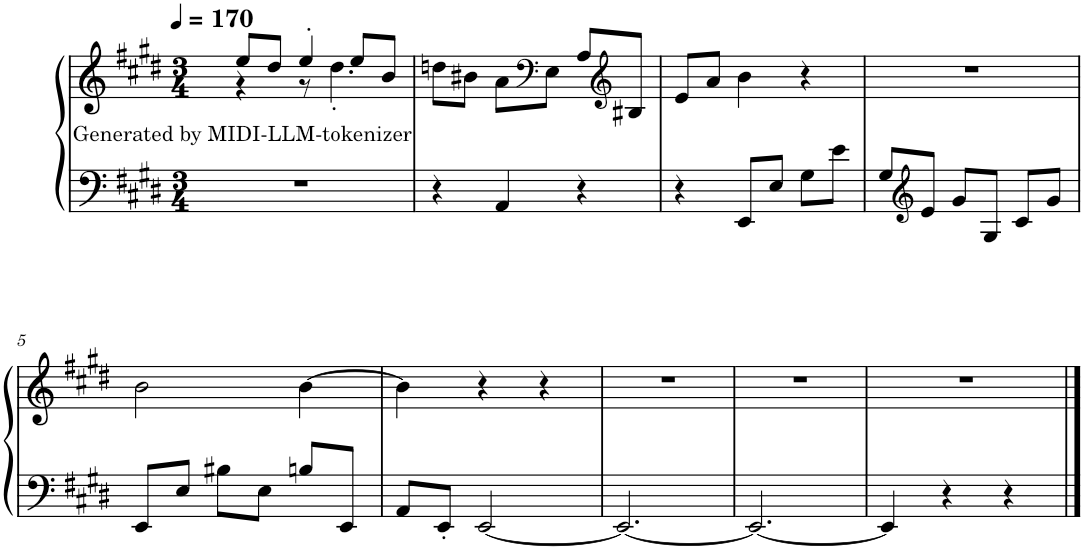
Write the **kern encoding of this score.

**kern	**kern	**text
*part1	*part1	*part1
*staff2	*staff1	*staff1
*I"Piano	*	*
*I'Pno.	*	*
*clefF4	*clefG2	*
*k[f#c#g#d#]	*k[f#c#g#d#]	*
*M3/4	*M3/4	*
*MM170	*MM170	*
=1	=1	=1
!	!	!LO:LY:b
*	*^	*
2.r	8ee/L	4r	Generated by MIDI-LLM-tokenizer
.	8dd#/J	.	.
.	4ee'/	8r	.
.	.	4.dd#'\	.
.	8ee/L	.	.
.	8b/J	.	.
*	*v	*v	*
=2	=2	=2
4r	8ddn\L	.
.	8b#X\J	.
4AA/	8a\L	.
*	*clefF4	*
.	8E\J	.
4r	8A/L	.
*	*clefG2	*
.	8B#X/J	.
=3	=3	=3
4r	8e/L	.
.	8a/J	.
8EE/L	4b\	.
8E/J	.	.
8G#\L	4r	.
8e\J	.	.
=4	=4	=4
8G#/L	2.r	.
*clefG2	*	*
8e/J	.	.
8g#/L	.	.
8G#/J	.	.
8c#/L	.	.
8g#/J	.	.
!!LO:LB:g=z
=5	=5	=5
8EE/L	2b\	.
8E/J	.	.
8B#X\L	.	.
8E\J	.	.
8Bn/L	[4b\	.
8EE/J	.	.
=6	=6	=6
8AA/L	4b\]	.
8EE'/J	.	.
[2EE/	4r	.
.	4r	.
=7	=7	=7
2.EE/_	2.r	.
=8	=8	=8
2.EE/_	2.r	.
=9	=9	=9
4EE/]	2.r	.
4r	.	.
4r	.	.
==	==	==
*-	*-	*-
